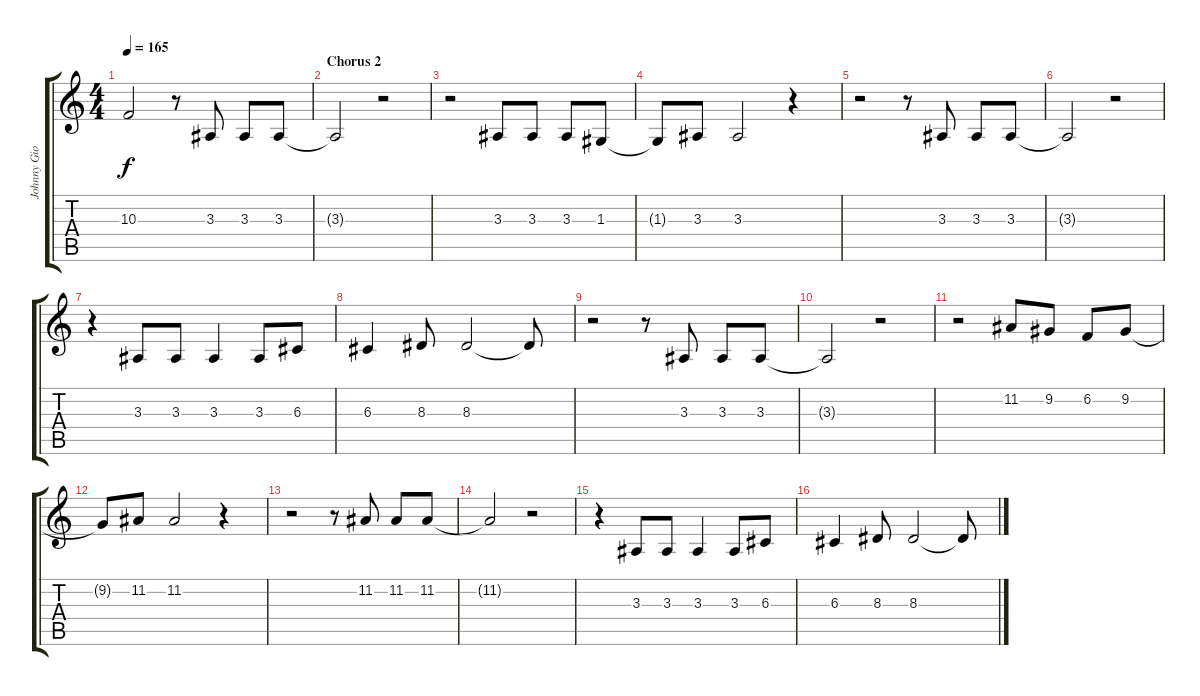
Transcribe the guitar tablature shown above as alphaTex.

\track ("Johnny Gioeli - Voce" "Johnny Gio") {instrument violin}
\staff {score tabs}
\tuning (E4 B3 G3 D3 A2 E2) {hide}
\ts (4 4)
\tempo 165
\clef g2
\ks c
10.3{t}.2{dy f} r.8 3.3.8 3.3.8 3.3.8 |
\section ("" "Chorus 2")
3.3{t}.2 r.2 |
r.2 3.3.8 3.3.8 3.3.8 1.3.8 |
1.3{t}.8 3.3.8 3.3.2 r.4 |
r.2 r.8 3.3.8 3.3.8 3.3.8 |
3.3{t}.2 r.2 |
r.4 3.3.8 3.3.8 3.3.4 3.3.8 6.3.8 |
6.3.4 8.3.8 8.3.2 8.3{t}.8 |
r.2 r.8 3.3.8 3.3.8 3.3.8 |
3.3{t}.2 r.2 |
r.2 11.2.8 9.2.8 6.2.8 9.2.8 |
9.2{t}.8 11.2.8 11.2.2 r.4 |
r.2 r.8 11.2.8 11.2.8 11.2.8 |
11.2{t}.2 r.2 |
r.4 3.3.8 3.3.8 3.3.4 3.3.8 6.3.8 |
6.3.4 8.3.8 8.3.2 8.3{t}.8
